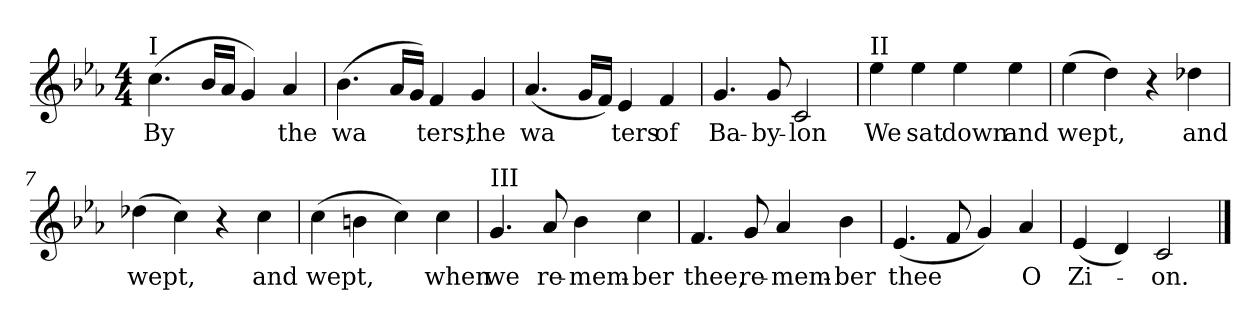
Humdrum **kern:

**kern	**text
*part1	*part1
*staff1	*staff1
*k[b-e-a-]	*
*E-:	*
*M4/4	*
=1	=1
!LO:TX:a:t=I	!
(4.cc	By
16b-L	.
16a-J	.
4g)	.
4a-	the
=2	=2
(4.b-	wa
16a-L	.
16gJ)	.
4f	ters,
4g	the
=3	=3
(4.a-	wa
16gL	.
16fJ)	.
4e-	ters
4f	of
=4	=4
4.g	Ba-
8g	-by-
2c	-lon
=5	=5
!LO:TX:a:t=II	!
4ee-	We
4ee-	sat
4ee-	down
4ee-	and
=6	=6
(4ee-	wept,
4dd)	.
4r	.
4dd-X	and
=7	=7
(4dd-X	wept,
4cc)	.
4r	.
4cc	and
=8	=8
(4cc	wept,
4bn	.
4cc)	.
4cc	when
=9	=9
!LO:TX:a:t=III	!
4.g	we
8a-	re-
4b-	-mem-
4cc	-ber
=10	=10
4.f	thee,
8g	re-
4a-	-mem-
4b-	-ber
=11	=11
(4.e-	thee
8f	.
4g)	.
4a-	O
=12	=12
(4e-	Zi-
4d)	.
2c	-on.
==	==
*-	*-
